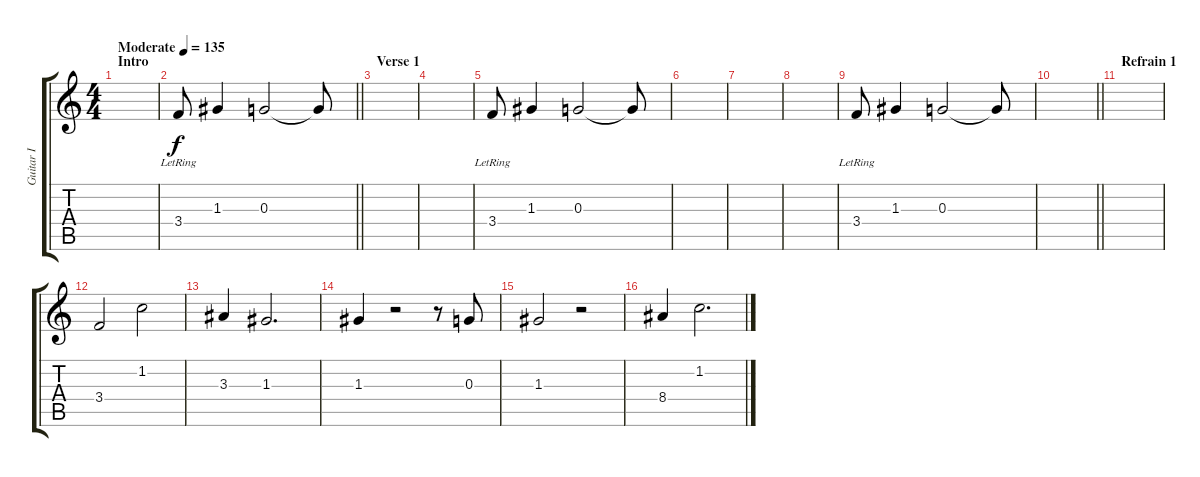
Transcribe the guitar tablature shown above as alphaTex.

\track ("Guitar I" "Guitar I") {instrument overdrivenguitar}
\staff {score tabs}
\tuning (E4 B3 G3 D3 A2 E2) {hide}
\ts (4 4)
\section ("" "Intro")
\tempo (135 "Moderate")
\clef g2
\ks c
|
\barLineRight lightlight
3.4{lr}.8 1.3.4 0.3.2 0.3{t}.8 |
\section ("" "Verse 1")
|
|
3.4{lr}.8 1.3.4 0.3.2 0.3{t}.8 |
|
|
|
3.4{lr}.8 1.3.4 0.3.2 0.3{t}.8 |
\barLineRight lightlight
|
\section ("" "Refrain 1")
|
3.4.2 1.2.2 |
3.3.4 1.3.2{d} |
1.3.4 r.2 r.8 0.3.8 |
1.3.2 r.2 |
8.4.4 1.2.2{d}
